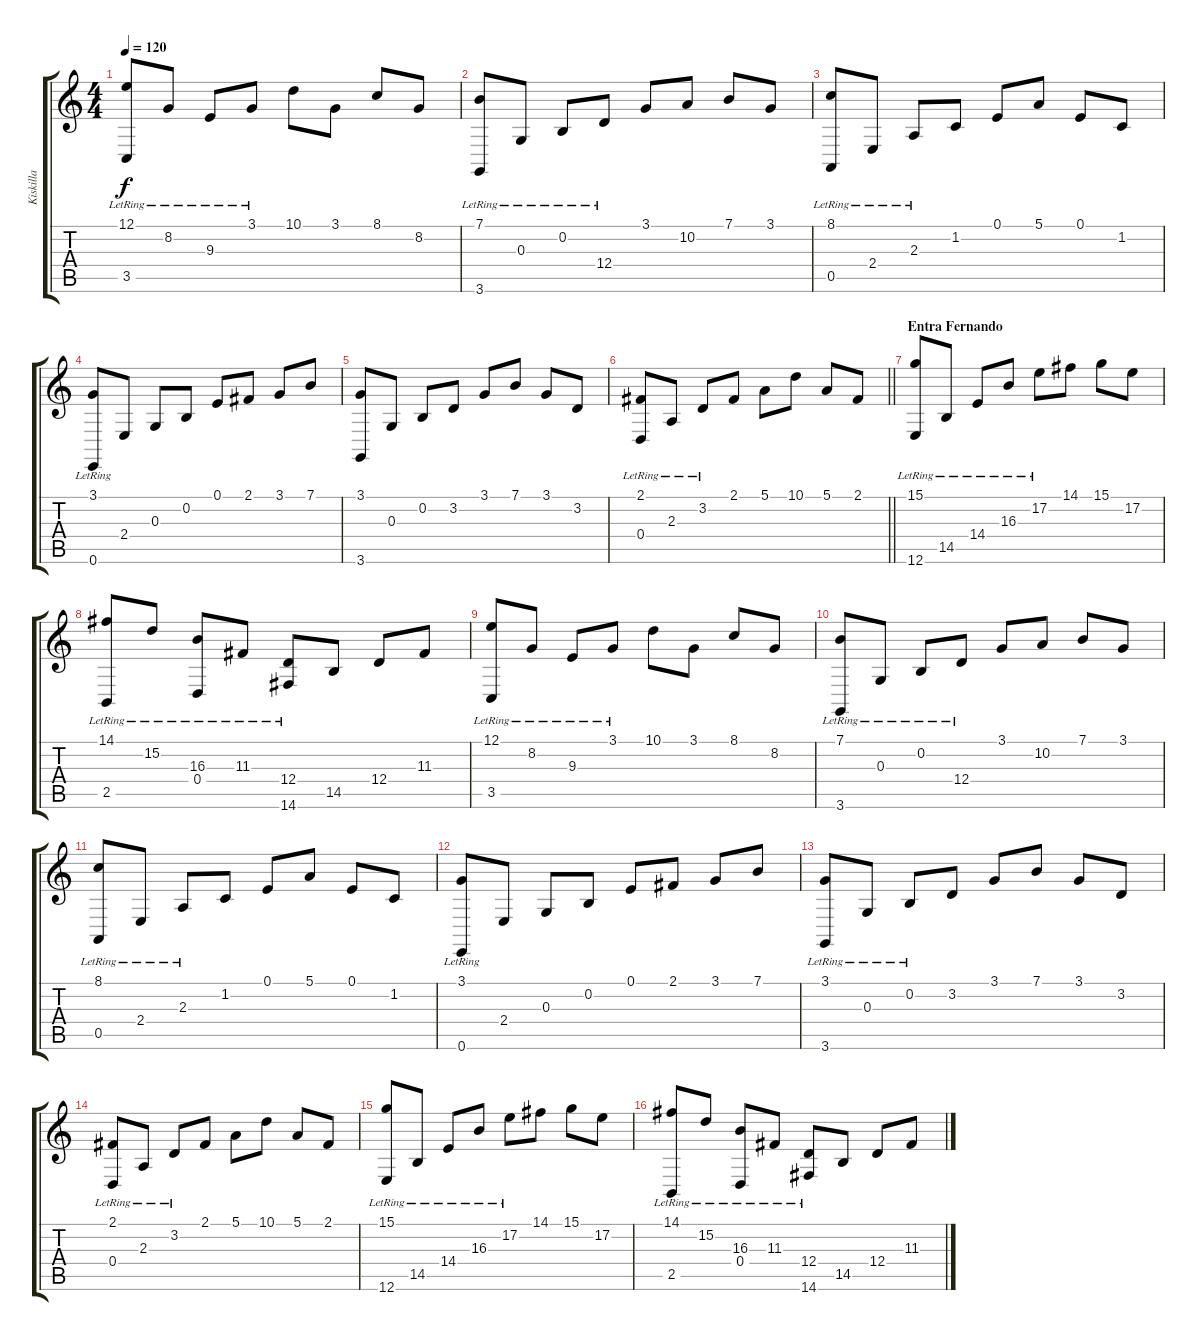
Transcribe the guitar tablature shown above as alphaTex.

\track ("Kiskilla" "Kiskilla") {instrument acousticgrandpiano}
\staff {score tabs}
\tuning (E4 B3 G3 D3 A2 E2) {hide}
\ts (4 4)
\tempo 120
\clef g2
\ks c
(12.1{lr} 3.5{lr}).8{dy f} 8.2{lr}.8 9.3{lr}.8 3.1{lr}.8 10.1.8 3.1.8 8.1.8 8.2.8 |
(7.1{lr} 3.6{lr}).8 0.3{lr}.8 0.2{lr}.8 12.4{lr}.8 3.1.8 10.2.8 7.1.8 3.1.8 |
(8.1{lr} 0.5{lr}).8 2.4{lr}.8 2.3{lr}.8 1.2.8 0.1.8 5.1.8 0.1.8 1.2.8 |
(3.1{lr} 0.6{lr}).8 2.4.8 0.3.8 0.2.8 0.1.8 2.1.8 3.1.8 7.1.8 |
(3.1 3.6).8 0.3.8 0.2.8 3.2.8 3.1.8 7.1.8 3.1.8 3.2.8 |
\barLineRight lightlight
(2.1{lr} 0.4{lr}).8 2.3{lr}.8 3.2{lr}.8 2.1.8 5.1.8 10.1.8 5.1.8 2.1.8 |
\section ("" "Entra Fernando")
(15.1{lr} 12.6{lr}).8 14.5{lr}.8 14.4{lr}.8 16.3{lr}.8 17.2{lr}.8 14.1.8 15.1.8 17.2.8 |
(14.1{lr} 2.5{lr}).8 15.2{lr}.8 (16.3{lr} 0.4).8 11.3{lr}.8 (12.4 14.6{lr}).8 14.5.8 12.4.8 11.3.8 |
(12.1{lr} 3.5{lr}).8 8.2{lr}.8 9.3{lr}.8 3.1{lr}.8 10.1.8 3.1.8 8.1.8 8.2.8 |
(7.1{lr} 3.6{lr}).8 0.3{lr}.8 0.2{lr}.8 12.4{lr}.8 3.1.8 10.2.8 7.1.8 3.1.8 |
(8.1{lr} 0.5{lr}).8 2.4{lr}.8 2.3{lr}.8 1.2.8 0.1.8 5.1.8 0.1.8 1.2.8 |
(3.1{lr} 0.6{lr}).8 2.4.8 0.3.8 0.2.8 0.1.8 2.1.8 3.1.8 7.1.8 |
(3.1 3.6{lr}).8 0.3{lr}.8 0.2{lr}.8 3.2.8 3.1.8 7.1.8 3.1.8 3.2.8 |
(2.1{lr} 0.4{lr}).8 2.3{lr}.8 3.2{lr}.8 2.1.8 5.1.8 10.1.8 5.1.8 2.1.8 |
(15.1{lr} 12.6{lr}).8 14.5{lr}.8 14.4{lr}.8 16.3{lr}.8 17.2{lr}.8 14.1.8 15.1.8 17.2.8 |
(14.1{lr} 2.5{lr}).8 15.2{lr}.8 (16.3{lr} 0.4).8 11.3{lr}.8 (12.4 14.6{lr}).8 14.5.8 12.4.8 11.3.8
